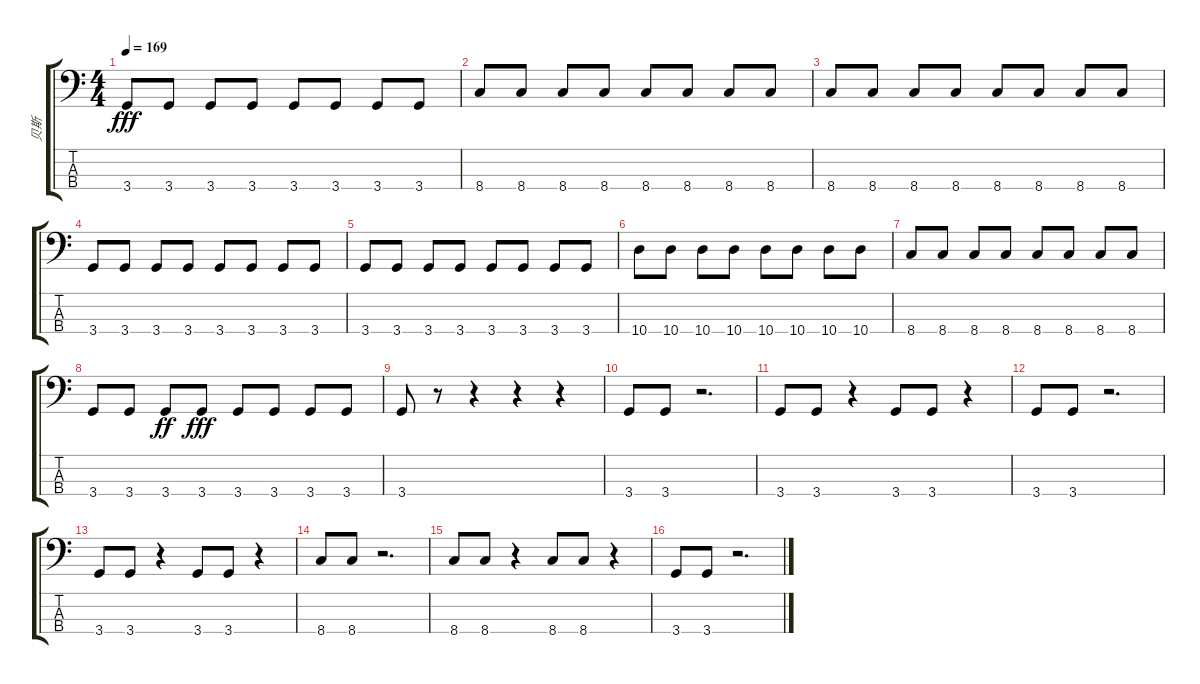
\track ("贝斯" "贝斯") {mute instrument electricbassfinger}
\staff {score tabs}
\tuning (G2 D2 A1 E1) {hide}
\ts (4 4)
\tempo 169
\clef f4
\ks c
3.4.8{dy fff} 3.4.8 3.4.8 3.4.8 3.4.8 3.4.8 3.4.8 3.4.8 |
8.4.8 8.4.8 8.4.8 8.4.8 8.4.8 8.4.8 8.4.8 8.4.8 |
8.4.8 8.4.8 8.4.8 8.4.8 8.4.8 8.4.8 8.4.8 8.4.8 |
3.4.8 3.4.8 3.4.8 3.4.8 3.4.8 3.4.8 3.4.8 3.4.8 |
3.4.8 3.4.8 3.4.8 3.4.8 3.4.8 3.4.8 3.4.8 3.4.8 |
10.4.8 10.4.8 10.4.8 10.4.8 10.4.8 10.4.8 10.4.8 10.4.8 |
8.4.8 8.4.8 8.4.8 8.4.8 8.4.8 8.4.8 8.4.8 8.4.8 |
3.4.8 3.4.8 3.4.8{dy ff} 3.4.8{dy fff} 3.4.8 3.4.8 3.4.8 3.4.8 |
3.4.8 r.8 r.4 r.4 r.4 |
3.4.8 3.4.8 r.2{d} |
3.4.8 3.4.8 r.4 3.4.8 3.4.8 r.4 |
3.4.8 3.4.8 r.2{d} |
3.4.8 3.4.8 r.4 3.4.8 3.4.8 r.4 |
8.4.8 8.4.8 r.2{d} |
8.4.8 8.4.8 r.4 8.4.8 8.4.8 r.4 |
3.4.8 3.4.8 r.2{d}
